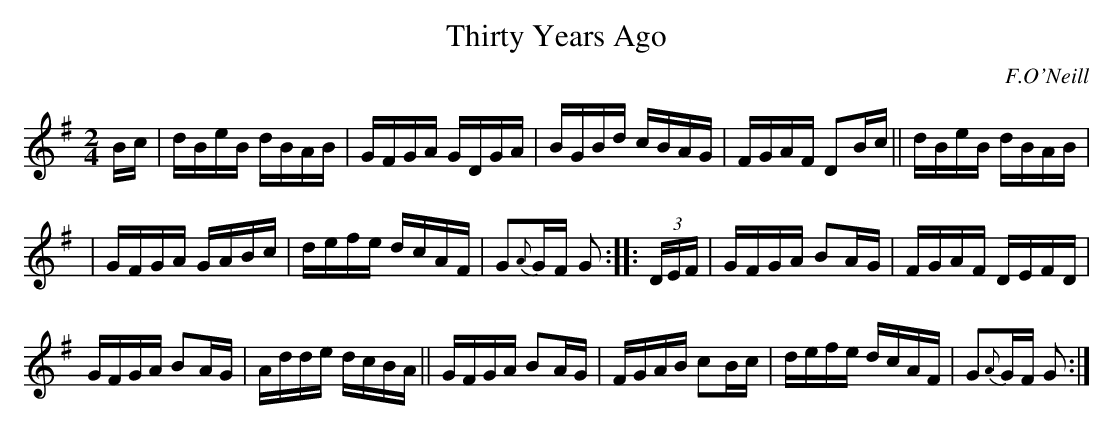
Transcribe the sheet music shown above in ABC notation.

X:1
T: Thirty Years Ago
O: F.O'Neill
M: 2/4
L: 1/16
K: G
Bc | dBeB dBAB | GFGA GDGA | BGBd cBAG | FGAF D2Bc || dBeB dBAB |
| GFGA GABc | defe dcAF | G2{A}GF G2 :: (3DEF | GFGA B2AG | FGAF DEFD |
GFGA B2AG | Adde dcBA || GFGA B2AG | FGAB c2Bc | defe dcAF | G2{A}GF G2 :|
